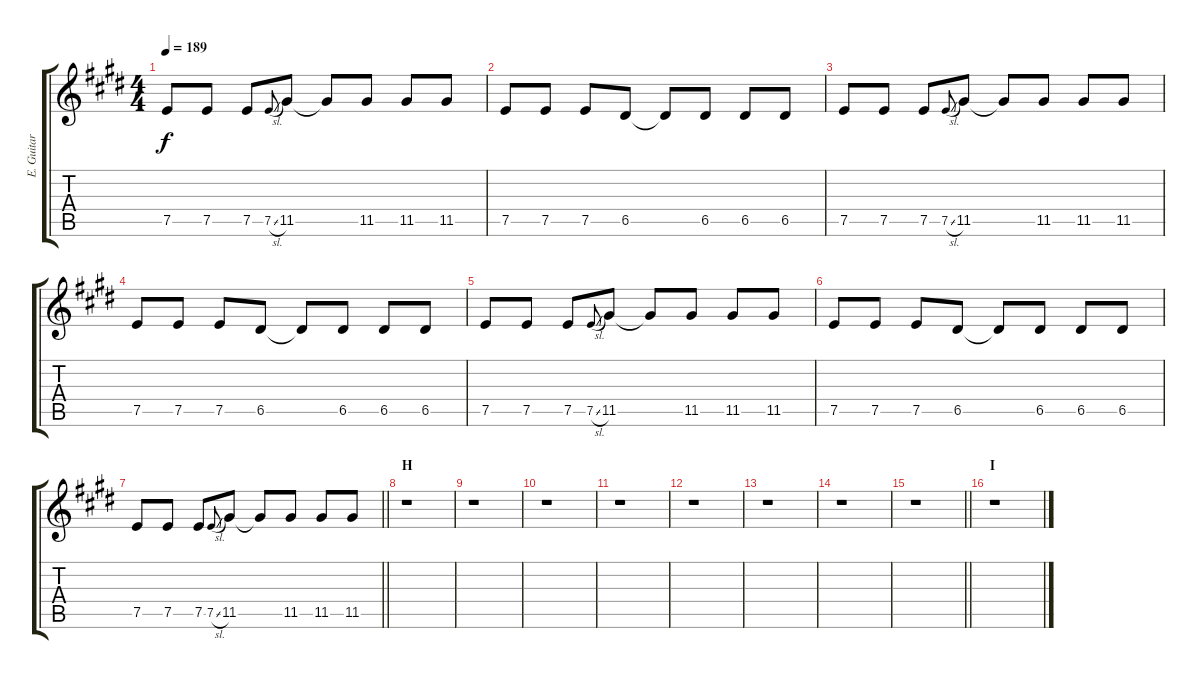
\track ("E. Guitar III" "E. Guitar ") {instrument overdrivenguitar}
\staff {score tabs}
\tuning (E4 B3 G3 D3 A2 E2) {hide}
\ts (4 4)
\tempo 189
\clef g2
\ks e
7.5.8{dy f} 7.5.8 7.5.8 7.5{sl}.8{gr onbeat} 11.5.8 11.5{t}.8 11.5.8 11.5.8 11.5.8 |
7.5.8 7.5.8 7.5.8 6.5.8 6.5{t}.8 6.5.8 6.5.8 6.5.8 |
7.5.8 7.5.8 7.5.8 7.5{sl}.8{gr onbeat} 11.5.8 11.5{t}.8 11.5.8 11.5.8 11.5.8 |
7.5.8 7.5.8 7.5.8 6.5.8 6.5{t}.8 6.5.8 6.5.8 6.5.8 |
7.5.8 7.5.8 7.5.8 7.5{sl}.8{gr onbeat} 11.5.8 11.5{t}.8 11.5.8 11.5.8 11.5.8 |
7.5.8 7.5.8 7.5.8 6.5.8 6.5{t}.8 6.5.8 6.5.8 6.5.8 |
\barLineRight lightlight
7.5.8 7.5.8 7.5.8 7.5{sl}.8{gr onbeat} 11.5.8 11.5{t}.8 11.5.8 11.5.8 11.5.8 |
\section ("" "H")
r.1 |
r.1 |
r.1 |
r.1 |
r.1 |
r.1 |
r.1 |
\barLineRight lightlight
r.1 |
\section ("" "I")
r.1
